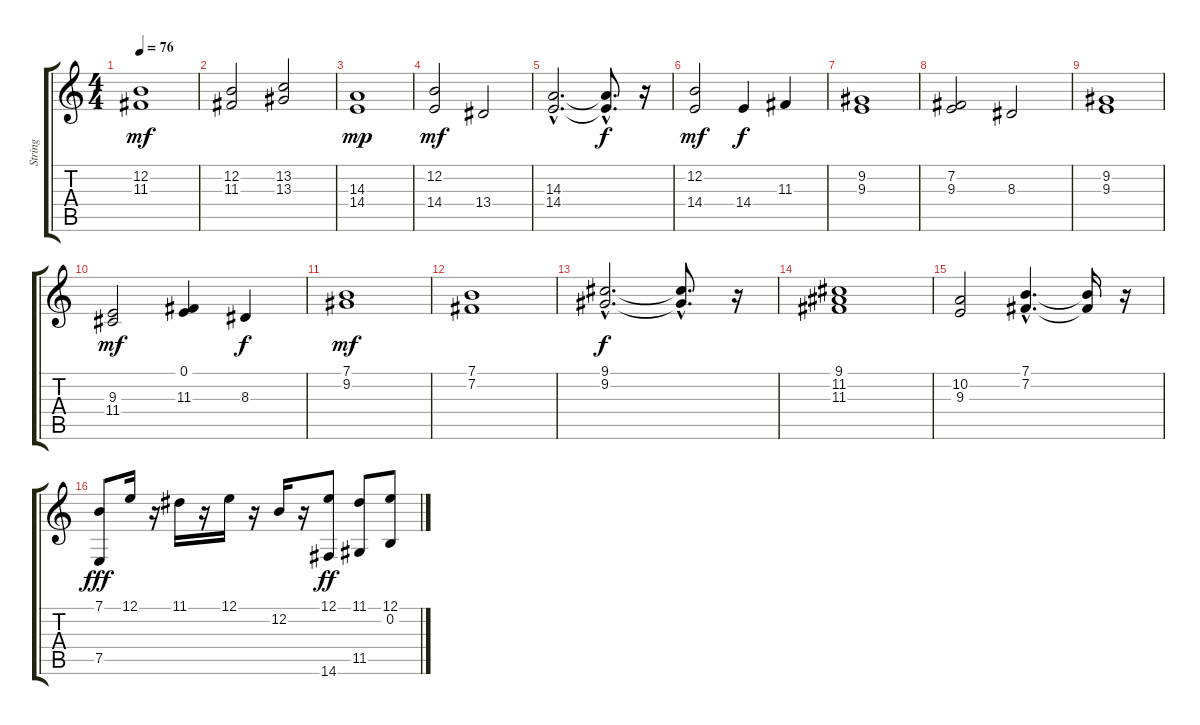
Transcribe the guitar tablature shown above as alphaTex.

\track ("String" "String") {instrument stringensemble1}
\staff {score tabs}
\tuning (E4 B3 G3 D3 A2 E2) {hide}
\ts (4 4)
\tempo 76
\clef g2
\ks c
(12.2 11.3).1{dy mf} |
(12.2 11.3).2 (13.2 13.3).2 |
(14.3 14.4).1{dy mp} |
(12.2 14.4).2{dy mf} 13.4.2 |
(14.3{hac} 14.4{hac}).2{d} (14.3{hac t} 14.4{hac t}).8{d dy f} r.16 |
(12.2 14.4).2{dy mf} 14.4.4{dy f} 11.3.4 |
(9.2 9.3).1 |
(7.2 9.3).2 8.3.2 |
(9.2 9.3).1 |
(9.3 11.4).2{dy mf} (0.1 11.3).4 8.3.4{dy f} |
(7.1 9.2).1{dy mf} |
(7.1 7.2).1 |
(9.1{hac} 9.2{hac}).2{d dy f} (9.1{hac t} 9.2{hac t}).8{d} r.16 |
(9.1 11.2 11.3).1 |
(10.2 9.3).2 (7.1{hac} 7.2{hac}).4{d} (7.1{t} 7.2{t}).16 r.16 |
(7.1 7.5).8{dy fff} 12.1.16 r.16 11.1.16 r.16 12.1.16 r.16 12.2.16 r.16 (12.1 14.6).8{dy ff} (11.1 11.5).8 (12.1 0.2).8
